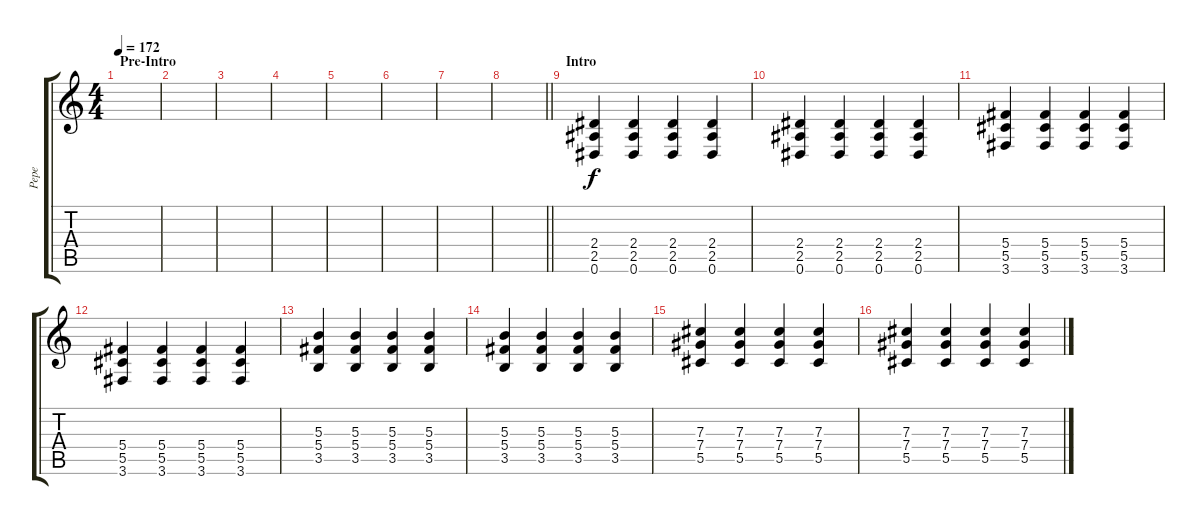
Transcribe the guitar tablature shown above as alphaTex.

\track ("Pepe" "Pepe") {instrument overdrivenguitar}
\staff {score tabs}
\tuning (Eb4 Bb3 Gb3 Db3 Ab2 Eb2) {hide}
\ts (4 4)
\section ("" "Pre-Intro")
\tempo 172
\clef g2
\ks c
|
|
|
|
|
|
|
\barLineRight lightlight
|
\section ("" "Intro")
(2.4 2.5 0.6).4 (2.4 2.5 0.6).4 (2.4 2.5 0.6).4 (2.4 2.5 0.6).4 |
(2.4 2.5 0.6).4 (2.4 2.5 0.6).4 (2.4 2.5 0.6).4 (2.4 2.5 0.6).4 |
(5.4 5.5 3.6).4 (5.4 5.5 3.6).4 (5.4 5.5 3.6).4 (5.4 5.5 3.6).4 |
(5.4 5.5 3.6).4 (5.4 5.5 3.6).4 (5.4 5.5 3.6).4 (5.4 5.5 3.6).4 |
(5.3 5.4 3.5).4 (5.3 5.4 3.5).4 (5.3 5.4 3.5).4 (5.3 5.4 3.5).4 |
(5.3 5.4 3.5).4 (5.3 5.4 3.5).4 (5.3 5.4 3.5).4 (5.3 5.4 3.5).4 |
(7.3 7.4 5.5).4 (7.3 7.4 5.5).4 (7.3 7.4 5.5).4 (7.3 7.4 5.5).4 |
(7.3 7.4 5.5).4 (7.3 7.4 5.5).4 (7.3 7.4 5.5).4 (7.3 7.4 5.5).4
